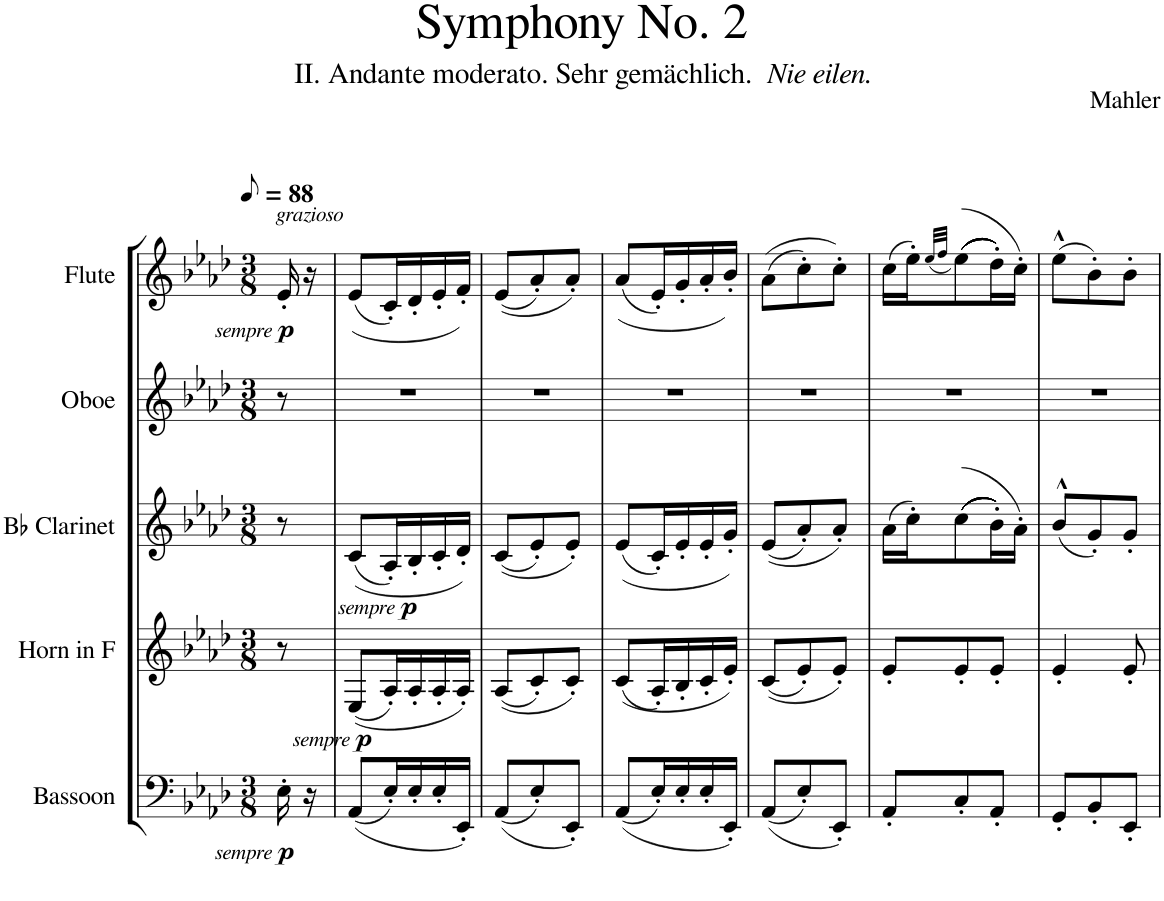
**kern	**dynam	**kern	**dynam	**kern	**dynam	**kern	**kern	**dynam
*part5	*part5	*part4	*part4	*part3	*part3	*part2	*part1	*part1
*staff5	*staff5	*staff4	*staff4	*staff3	*staff3	*staff2	*staff1	*staff1
*I"Bassoon	*	*I"Horn in F	*	*I"Bb Clarinet	*	*I"Oboe	*I"Flute	*
*I'Bsn	*	*I'Hn	*	*I'Cl	*	*I'Ob	*I'Fl	*
*clefF4	*	*clefG2	*	*clefG2	*	*clefG2	*clefG2	*
*	*	*ITrd4c7	*	*ITrd1c2	*	*	*	*
*k[b-e-a-d-]	*	*k[b-e-a-d-]	*	*k[b-e-a-d-]	*	*k[b-e-a-d-]	*k[b-e-a-d-]	*
*M3/8	*	*M3/8	*	*M3/8	*	*M3/8	*M3/8	*
*MM44	*	*MM44	*	*MM44	*	*MM44	*MM44	*
=1	=1	=1	=1	=1	=1	=1	=1	=1
!	!	!	!	!	!	!	!LO:TX:a:i:t=grazioso	!
!	!LO:DY:b	!	!	!	!	!	!	!
!	!LO:DY:n=1:b	!	!	!	!	!	!	!LO:DY:b
!	!	!	!	!	!	!	!	!LO:DY:n=1:b
16E-'\	other-dynamics p	8r	.	8r	.	8r	16e-'/	other-dynamics p
16r	.	.	.	.	.	.	16r	.
=2	=2	=2	=2	=2	=2	=2	=2	=2
!	!	!	!LO:DY:b	!	!	!	!	!
!	!	!	!LO:DY:n=1:b	!	!LO:DY:b	!	!	!
!	!	!	!	!	!LO:DY:n=1:b	!	!	!
((8AA-/L	.	((8E-/L	other-dynamics p	((8c/L	other-dynamics p	4.r	((8e-/L	.
16E-'/L)	.	16A-'/L)	.	16A-'/L)	.	.	16c'/L)	.
16E-'/	.	16A-'/	.	16B-'/	.	.	16d-'/	.
16E-'/	.	16A-'/	.	16c'/	.	.	16e-'/	.
16EE-'/JJ)	.	16A-'/JJ)	.	16d-'/JJ)	.	.	16f'/JJ)	.
=3	=3	=3	=3	=3	=3	=3	=3	=3
((8AA-/L	.	((8A-/L	.	((8c/L	.	4.r	((8e-/L	.
8E-'/)	.	8c'/)	.	8e-'/)	.	.	8a-'/)	.
8EE-'/J)	.	8c'/J)	.	8e-'/J)	.	.	8a-'/J)	.
=4	=4	=4	=4	=4	=4	=4	=4	=4
((8AA-/L	.	((8c/L	.	((8e-/L	.	4.r	((8a-/L	.
16E-'/L)	.	16A-'/L)	.	16c'/L)	.	.	16e-'/L)	.
16E-'/	.	16B-'/	.	16e-'/	.	.	16g'/	.
16E-'/	.	16c'/	.	16e-'/	.	.	16a-'/	.
16EE-'/JJ)	.	16e-'/JJ)	.	16g'/JJ)	.	.	16b-'/JJ)	.
=5	=5	=5	=5	=5	=5	=5	=5	=5
((8AA-/L	.	((8c/L	.	((8e-/L	.	4.r	((8a-\L	.
8E-'/)	.	8e-'/)	.	8a-'/)	.	.	8cc'\)	.
8EE-'/J)	.	8e-'/J)	.	8a-'/J)	.	.	8cc'\J)	.
=6	=6	=6	=6	=6	=6	=6	=6	=6
8AA-'/L	.	8e-'/L	.	(16a-\LL	.	4.r	(16cc\LL	.
.	.	.	.	16cc'\J)	.	.	16ee-'\J)	.
.	.	.	.	.	.	.	(32qee-/LLL	.
.	.	.	.	.	.	.	32qff/JJJ	.
8C'/	.	8e-'/	.	(((((((8cc\	.	.	(((((((8ee-\)	.
8AA-'/J	.	8e-'/J	.	16b-'\L))))))	.	.	16dd-'\L))))))	.
.	.	.	.	16a-'\JJ)	.	.	16cc'\JJ)	.
=7	=7	=7	=7	=7	=7	=7	=7	=7
8GG'/L	.	4e-'/	.	(8b-^^/L	.	4.r	(8ee-^^\L	.
8BB-'/	.	.	.	8g'/)	.	.	8b-'\)	.
8EE-'/J	.	8e-'/	.	8g'/J	.	.	8b-'\J	.
=	=	=	=	=	=	=	=	=
*-	*-	*-	*-	*-	*-	*-	*-	*-
